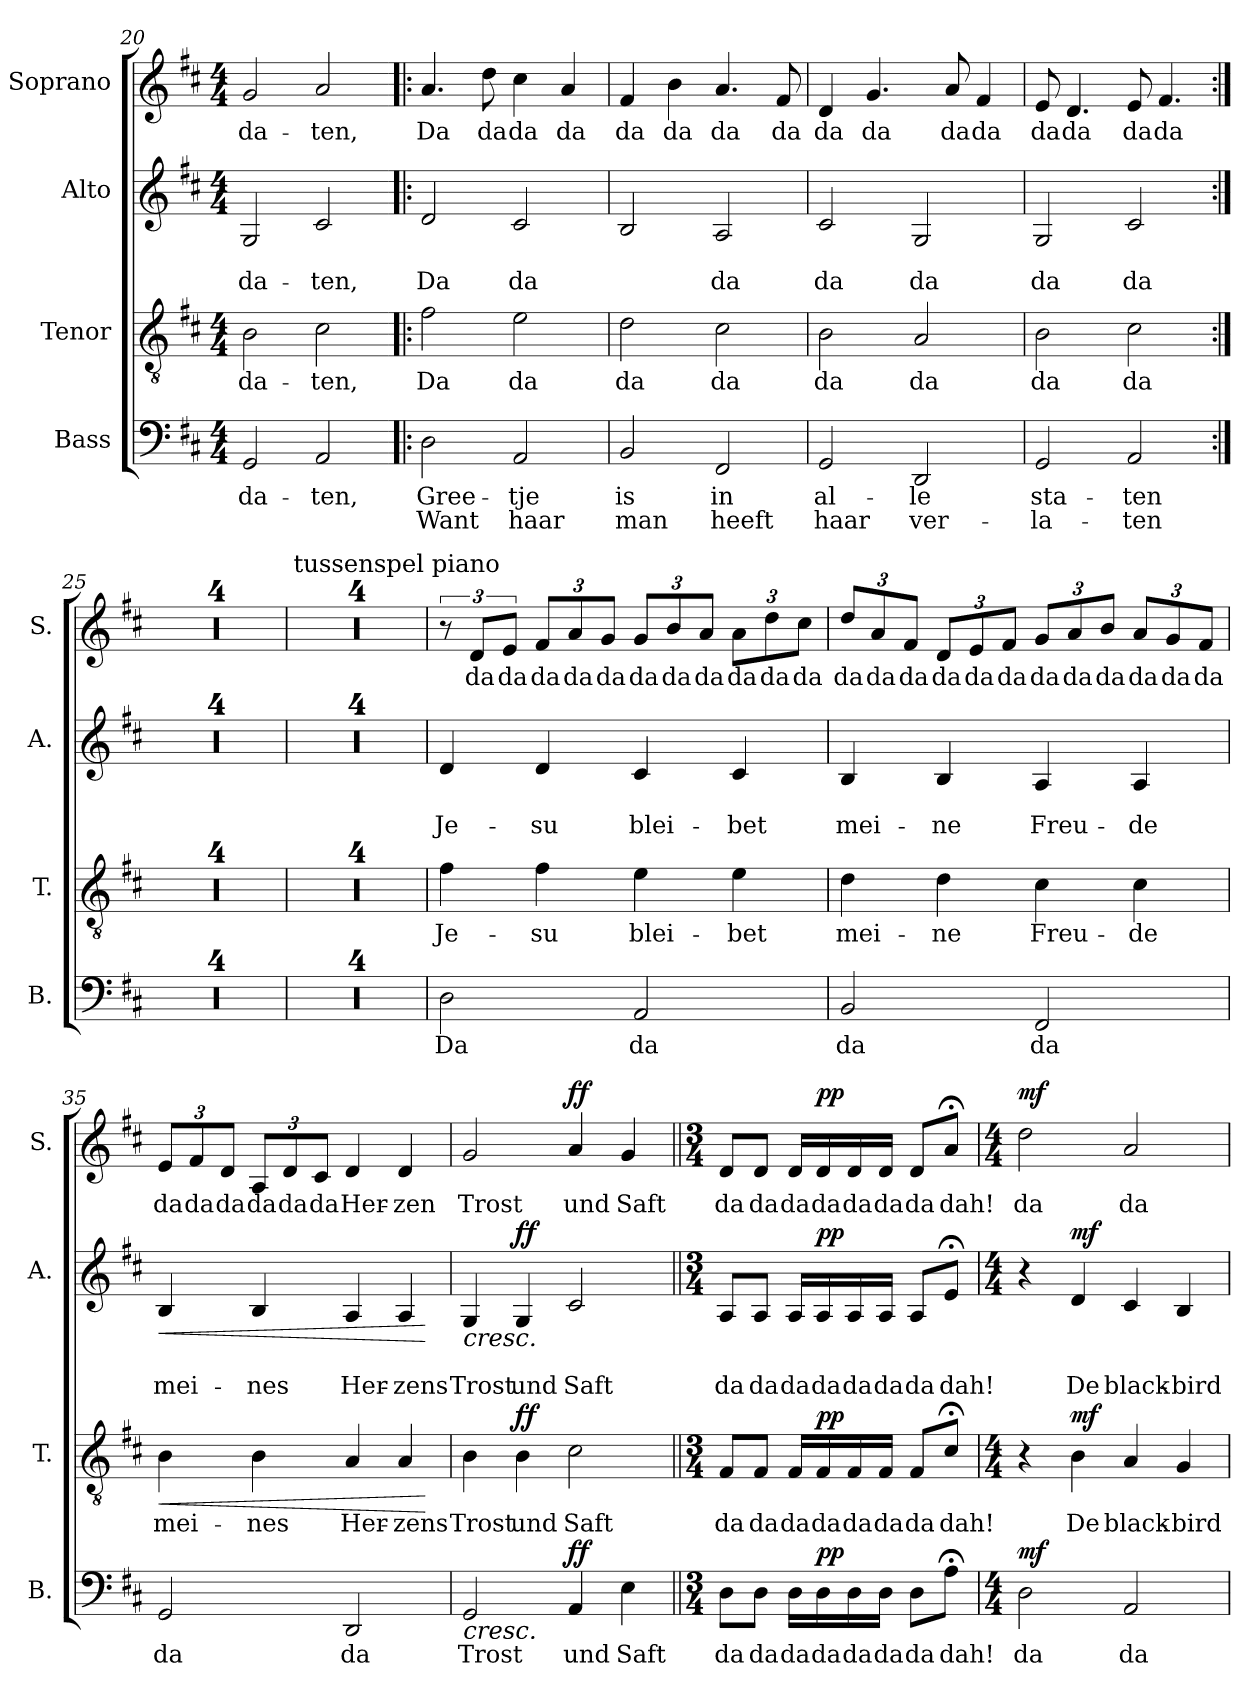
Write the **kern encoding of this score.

**kern	**text	**text	**dynam	**kern	**text	**dynam	**kern	**text	**text	**dynam	**kern	**text	**dynam
*part4	*part4	*part4	*part4	*part3	*part3	*part3	*part2	*part2	*part2	*part2	*part1	*part1	*part1
*staff4	*staff4	*staff4	*staff4	*staff3	*staff3	*staff3	*staff2	*staff2	*staff2	*staff2	*staff1	*staff1	*staff1
*I"Bass	*	*	*	*I"Tenor	*	*	*I"Alto	*	*	*	*I"Soprano	*	*
*I'B.	*	*	*	*I'T.	*	*	*I'A.	*	*	*	*I'S.	*	*
*clefF4	*	*	*	*clefGv2	*	*	*clefG2	*	*	*	*clefG2	*	*
*k[f#c#]	*	*	*	*k[f#c#]	*	*	*k[f#c#]	*	*	*	*k[f#c#]	*	*
*M4/4	*	*	*	*M4/4	*	*	*M4/4	*	*	*	*M4/4	*	*
=20	=20	=20	=20	=20	=20	=20	=20	=20	=20	=20	=20	=20	=20
2GG/	-da-	.	.	2B\	-da-	.	2G/	.	-da-	.	2g/	-da-	.
2AA/	-ten,	.	.	2c#\	-ten,	.	2c#/	.	-ten,	.	2a/	-ten,	.
=21!|:	=21!|:	=21!|:	=21!|:	=21!|:	=21!|:	=21!|:	=21!|:	=21!|:	=21!|:	=21!|:	=21!|:	=21!|:	=21!|:
2D\	Gree-	Want	.	2f#\	Da	.	2d/	.	Da	.	4.a/	Da	.
.	.	.	.	.	.	.	.	.	.	.	8dd\	da	.
2AA/	-tje	haar	.	2e\	da	.	2c#/	.	da	.	4cc#\	da	.
.	.	.	.	.	.	.	.	.	.	.	4a/	da	.
=22	=22	=22	=22	=22	=22	=22	=22	=22	=22	=22	=22	=22	=22
2BB/	is	man	.	2d\	da	.	2B/	.	.	.	4f#/	da	.
.	.	.	.	.	.	.	.	.	.	.	4b\	da	.
2FF#/	in	heeft	.	2c#\	da	.	2A/	.	da	.	4.a/	da	.
.	.	.	.	.	.	.	.	.	.	.	8f#/	da	.
=23	=23	=23	=23	=23	=23	=23	=23	=23	=23	=23	=23	=23	=23
2GG/	al-	haar	.	2B\	da	.	2c#/	.	da	.	4d/	da	.
.	.	.	.	.	.	.	.	.	.	.	4.g/	da	.
2DD/	-le	ver-	.	2A/	da	.	2G/	.	da	.	.	.	.
.	.	.	.	.	.	.	.	.	.	.	8a/	da	.
.	.	.	.	.	.	.	.	.	.	.	4f#/	da	.
!!LO:LB:g=z
=24	=24	=24	=24	=24	=24	=24	=24	=24	=24	=24	=24	=24	=24
2GG/	sta-	-la-	.	2B\	da	.	2G/	.	da	.	8e/	da	.
.	.	.	.	.	.	.	.	.	.	.	4.d/	da	.
2AA/	-ten	-ten	.	2c#\	da	.	2c#/	.	da	.	8e/	da	.
.	.	.	.	.	.	.	.	.	.	.	4.f#/	da	.
=25:|!	=25:|!	=25:|!	=25:|!	=25:|!	=25:|!	=25:|!	=25:|!	=25:|!	=25:|!	=25:|!	=25:|!	=25:|!	=25:|!
1r	.	.	.	1r	.	.	1r	.	.	.	1r	.	.
=26	=26	=26	=26	=26	=26	=26	=26	=26	=26	=26	=26	=26	=26
1r	.	.	.	1r	.	.	1r	.	.	.	1r	.	.
=27	=27	=27	=27	=27	=27	=27	=27	=27	=27	=27	=27	=27	=27
1r	.	.	.	1r	.	.	1r	.	.	.	1r	.	.
=28	=28	=28	=28	=28	=28	=28	=28	=28	=28	=28	=28	=28	=28
1r	.	.	.	1r	.	.	1r	.	.	.	1r	.	.
=29	=29	=29	=29	=29	=29	=29	=29	=29	=29	=29	=29	=29	=29
!	!	!	!	!	!	!	!	!	!	!	!LO:TX:a:t=tussenspel piano	!	!
1r	.	.	.	1r	.	.	1r	.	.	.	1r	.	.
=30	=30	=30	=30	=30	=30	=30	=30	=30	=30	=30	=30	=30	=30
1r	.	.	.	1r	.	.	1r	.	.	.	1r	.	.
=31	=31	=31	=31	=31	=31	=31	=31	=31	=31	=31	=31	=31	=31
1r	.	.	.	1r	.	.	1r	.	.	.	1r	.	.
=32	=32	=32	=32	=32	=32	=32	=32	=32	=32	=32	=32	=32	=32
1r	.	.	.	1r	.	.	1r	.	.	.	1r	.	.
!!LO:PB:g=z
=33	=33	=33	=33	=33	=33	=33	=33	=33	=33	=33	=33	=33	=33
2D\	Da	.	.	4f#\	Je-	.	4d/	.	Je-	.	12r	.	.
.	.	.	.	.	.	.	.	.	.	.	12d/L	da	.
.	.	.	.	.	.	.	.	.	.	.	12e/J	da	.
*	*	*	*	*	*	*	*	*	*	*	*Xbrackettup	*	*
.	.	.	.	4f#\	-su	.	4d/	.	-su	.	12f#/L	da	.
.	.	.	.	.	.	.	.	.	.	.	12a/	da	.
.	.	.	.	.	.	.	.	.	.	.	12g/J	da	.
2AA/	da	.	.	4e\	blei-	.	4c#/	.	blei-	.	12g/L	da	.
.	.	.	.	.	.	.	.	.	.	.	12b/	da	.
.	.	.	.	.	.	.	.	.	.	.	12a/J	da	.
.	.	.	.	4e\	-bet	.	4c#/	.	-bet	.	12a\L	da	.
.	.	.	.	.	.	.	.	.	.	.	12dd\	da	.
.	.	.	.	.	.	.	.	.	.	.	12cc#\J	da	.
=34	=34	=34	=34	=34	=34	=34	=34	=34	=34	=34	=34	=34	=34
2BB/	da	.	.	4d\	mei-	.	4B/	.	mei-	.	12dd/L	da	.
.	.	.	.	.	.	.	.	.	.	.	12a/	da	.
.	.	.	.	.	.	.	.	.	.	.	12f#/J	da	.
.	.	.	.	4d\	-ne	.	4B/	.	-ne	.	12d/L	da	.
.	.	.	.	.	.	.	.	.	.	.	12e/	da	.
.	.	.	.	.	.	.	.	.	.	.	12f#/J	da	.
2FF#/	da	.	.	4c#\	Freu-	.	4A/	.	Freu-	.	12g/L	da	.
.	.	.	.	.	.	.	.	.	.	.	12a/	da	.
.	.	.	.	.	.	.	.	.	.	.	12b/J	da	.
.	.	.	.	4c#\	-de	.	4A/	.	-de	.	12a/L	da	.
.	.	.	.	.	.	.	.	.	.	.	12g/	da	.
.	.	.	.	.	.	.	.	.	.	.	12f#/J	da	.
!!LO:LB:g=z
=35	=35	=35	=35	=35	=35	=35	=35	=35	=35	=35	=35	=35	=35
!	!	!	!	!	!	!LO:HP:b	!	!	!	!LO:HP:b	!	!	!
2GG/	da	.	.	4B\	mei-	<	4B/	.	mei-	<	12e/L	da	.
.	.	.	.	.	.	.	.	.	.	.	12f#/	da	.
.	.	.	.	.	.	.	.	.	.	.	12d/J	da	.
.	.	.	.	4B\	-nes	.	4B/	.	-nes	.	12A/L	da	.
.	.	.	.	.	.	.	.	.	.	.	12d/	da	.
.	.	.	.	.	.	.	.	.	.	.	12c#/J	da	.
2DD/	da	.	.	4A/	Her-	.	4A/	.	Her-	.	4d/	Her-	.
.	.	.	.	4A/	-zens	.	4A/	.	-zens	.	4d/	-zen	.
.	.	.	.	.	.	[	.	.	.	[	.	.	.
!!LO:PB:g=z
=36	=36	=36	=36	=36	=36	=36	=36	=36	=36	=36	=36	=36	=36
!	!	!	!LO:HP:b	!	!	!	!	!	!	!LO:HP:b	!	!	!
2GG/	Trost	.	<	4B\	Trost	.	4G/	.	Trost	<	2g/	Trost	.
!	!	!	!	!	!	!LO:DY:a	!	!	!	!LO:DY:a	!	!	!
.	.	.	.	4B\	und	ff	4G/	.	und	ff	.	.	.
!	!	!	!LO:DY:a	!	!	!	!	!	!	!	!	!	!LO:DY:a
4AA/	und	.	ff	2c#\	Saft	.	2c#/	.	Saft	.	4a/	und	ff
4E\	Saft	.	.	.	.	.	.	.	.	.	4g/	Saft	.
.	.	.	[	.	.	.	.	.	.	[	.	.	.
=37||	=37||	=37||	=37||	=37||	=37||	=37||	=37||	=37||	=37||	=37||	=37||	=37||	=37||
*M3/4	*	*	*	*M3/4	*	*	*M3/4	*	*	*	*M3/4	*	*
8D\L	da	.	.	8F#/L	da	.	8A/L	.	da	.	8d/L	da	.
8D\J	da	.	.	8F#/J	da	.	8A/J	.	da	.	8d/J	da	.
16D\LL	da	.	.	16F#/LL	da	.	16A/LL	.	da	.	16d/LL	da	.
!	!	!	!LO:DY:a	!	!	!LO:DY:a	!	!	!	!LO:DY:a	!	!	!LO:DY:a
16D\	da	.	pp	16F#/	da	pp	16A/	.	da	pp	16d/	da	pp
16D\	da	.	.	16F#/	da	.	16A/	.	da	.	16d/	da	.
16D\JJ	da	.	.	16F#/JJ	da	.	16A/JJ	.	da	.	16d/JJ	da	.
8D\L	da	.	.	8F#/L	da	.	8A/L	.	da	.	8d/L	da	.
8A;<\J	dah!	.	.	8c#;</J	dah!	.	8e;</J	.	dah!	.	8a;</J	dah!	.
=38	=38	=38	=38	=38	=38	=38	=38	=38	=38	=38	=38	=38	=38
*M4/4	*	*	*	*M4/4	*	*	*M4/4	*	*	*	*M4/4	*	*
!	!	!	!LO:DY:a	!	!	!	!	!	!	!	!	!	!LO:DY:a
2D\	da	.	mf	4r	.	.	4r	.	.	.	2dd\	da	mf
!	!	!	!	!	!	!LO:DY:a	!	!	!	!LO:DY:a	!	!	!
.	.	.	.	4B\	De	mf	4d/	.	De	mf	.	.	.
2AA/	da	.	.	4A/	black-	.	4c#/	.	black-	.	2a/	da	.
.	.	.	.	4G/	-bird	.	4B/	.	-bird	.	.	.	.
=	=	=	=	=	=	=	=	=	=	=	=	=	=
*-	*-	*-	*-	*-	*-	*-	*-	*-	*-	*-	*-	*-	*-
